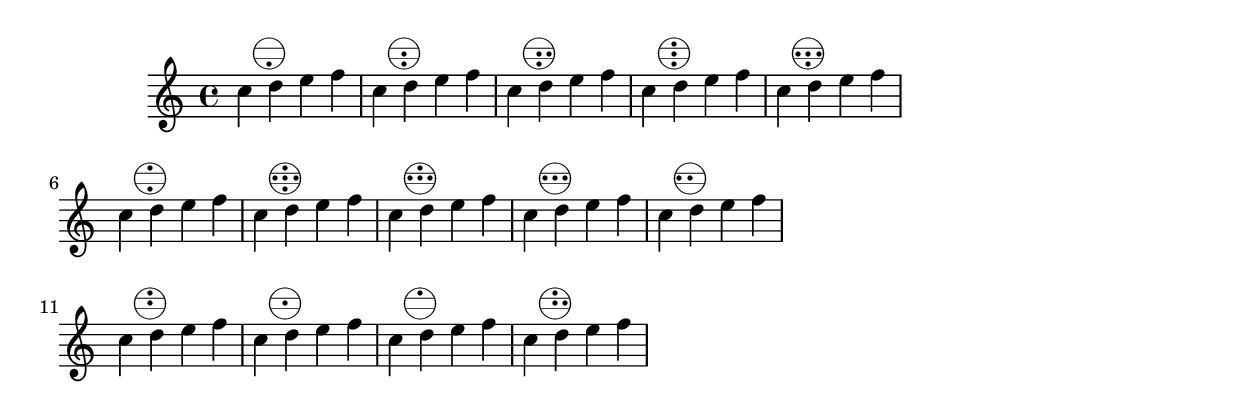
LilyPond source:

%% Do not edit this file; it is automatically
%% generated from LSR http://lsr.dsi.unimi.it
%% This file is in the public domain.
\version "2.13.29"

\header {
  lsrtags = "keyboards"

%% Translation of GIT committish: 0b55335aeca1de539bf1125b717e0c21bb6fa31b
  texidoces = "
Los símbolos específicos de acordeón discanto se escriben mediante
@code{\\markup}.  Se puede trucar la colocación vertical de los
símbolos modificando los argumentos de @code{\\raise}.

"
  doctitlees = "Símbolos de acordeón discanto"


%% Translation of GIT committish: 0a868be38a775ecb1ef935b079000cebbc64de40
  doctitlede = "Symbole für Akkordeon-Diskantregister"
  texidocde = "
Diskantregister für Akkordeon können mit @code{\\markup} dargestellt werden.
Die vertikale Position der einzelnen Elemente werden mit @code{\\raise}
angepasst.
"

  texidoc = "
Accordion discant-specific symbols are added using @code{\\markup}. The
vertical placement of the symbols can be tweaked by changing the
@code{\\raise} arguments.



"
  doctitle = "Accordion-discant symbols"
} % begin verbatim

discant = \markup {
  \musicglyph #"accordion.discant"
}
dot = \markup {
  \musicglyph #"accordion.dot"
}

\layout { ragged-right = ##t }

% 16 voets register
accBasson = ^\markup {
  \combine
  \discant
  \raise #0.5 \dot
}

% een korig 8 en 16 voets register
accBandon = ^\markup {
  \combine
    \discant
    \combine
      \raise #0.5 \dot
      \raise #1.5 \dot
}

accVCello = ^\markup {
  \combine
    \discant
    \combine
      \raise #0.5 \dot
      \combine
        \raise #1.5 \dot
        \translate #'(1 . 0) \raise #1.5 \dot
}

% 4-8-16 voets register
accHarmon = ^\markup {
  \combine
    \discant
    \combine
      \raise #0.5 \dot
      \combine
        \raise #1.5 \dot
        \raise #2.5 \dot
}

accTrombon = ^\markup {
  \combine
    \discant
    \combine
      \raise #0.5 \dot
      \combine
        \raise #1.5 \dot
        \combine
          \translate #'(1 . 0) \raise #1.5 \dot
          \translate #'(-1 . 0) \raise #1.5 \dot
}

% eenkorig 4 en 16 voets register
accOrgan = ^\markup {
  \combine
    \discant
    \combine
      \raise #0.5 \dot
      \raise #2.5 \dot
}

accMaster = ^\markup {
  \combine
    \discant
    \combine
      \raise #0.5 \dot
      \combine
        \raise #1.5 \dot
        \combine
          \translate #'(1 . 0) \raise #1.5 \dot
          \combine
            \translate #'(-1 . 0) \raise #1.5 \dot
            \raise #2.5 \dot
}

accAccord = ^\markup {
  \combine
    \discant
    \combine
      \raise #1.5 \dot
      \combine
        \translate #'(1 . 0) \raise #1.5 \dot
        \combine
          \translate #'(-1 . 0) \raise #1.5 \dot
          \raise #2.5 \dot
}

accMusette = ^\markup {
  \combine
    \discant
    \combine
      \raise #1.5 \dot
      \combine
        \translate #'(1 . 0) \raise #1.5 \dot
        \translate #'(-1 . 0) \raise #1.5 \dot
}

accCeleste = ^\markup {
  \combine
    \discant
    \combine
      \raise #1.5 \dot
      \translate #'(-1 . 0) \raise #1.5 \dot
}

accOboe = ^\markup {
  \combine
    \discant
    \combine
      \raise #1.5 \dot
      \raise #2.5 \dot
}

accClarin = ^\markup {
  \combine
    \discant
    \raise #1.5 \dot
}

accPiccolo = ^\markup {
    \combine
       \discant
       \raise #2.5 \dot
}

accViolin = ^\markup {
  \combine
    \discant
    \combine
      \raise #1.5 \dot
      \combine
        \translate #'(1 . 0) \raise #1.5 \dot
        \raise #2.5 \dot
}

\relative c'' {
  c4 d\accBasson e f
  c4 d\accBandon e f
  c4 d\accVCello e f
  c4 d\accHarmon e f
  c4 d\accTrombon e f
  \break
  c4 d\accOrgan e f
  c4 d\accMaster e f
  c4 d\accAccord e f
  c4 d\accMusette e f
  c4 d\accCeleste e f
  \break
  c4 d\accOboe e f
  c4 d\accClarin e f
  c4 d\accPiccolo e f
  c4 d\accViolin e f
}

